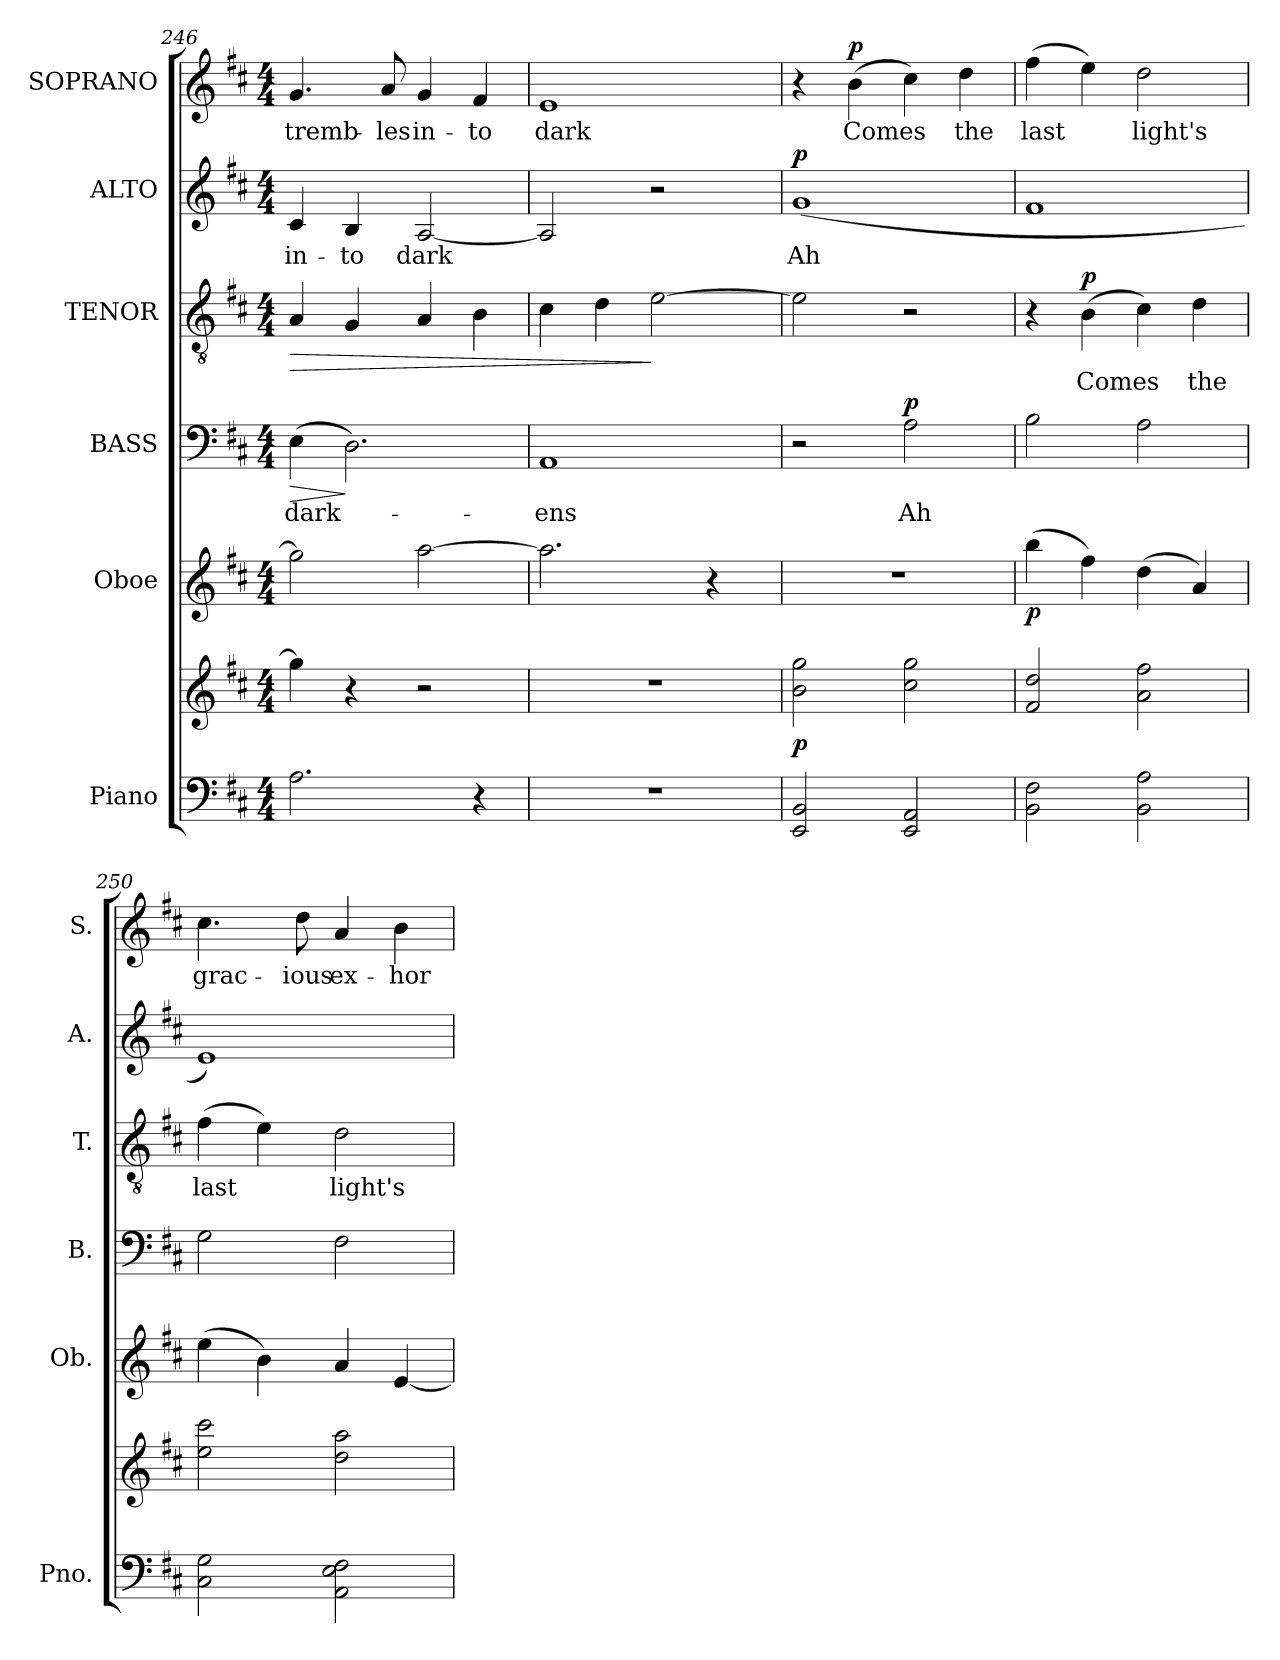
**kern	**kern	**dynam	**kern	**dynam	**kern	**text	**dynam	**kern	**text	**dynam	**kern	**text	**dynam	**kern	**text	**dynam
*part6	*part6	*part6	*part5	*part5	*part4	*part4	*part4	*part3	*part3	*part3	*part2	*part2	*part2	*part1	*part1	*part1
*staff7	*staff6	*staff6/7	*staff5	*staff5	*staff4	*staff4	*staff4	*staff3	*staff3	*staff3	*staff2	*staff2	*staff2	*staff1	*staff1	*staff1
*I"Piano	*	*	*I"Oboe	*	*I"BASS	*	*	*I"TENOR	*	*	*I"ALTO	*	*	*I"SOPRANO	*	*
*I'Pno.	*	*	*I'Ob.	*	*I'B.	*	*	*I'T.	*	*	*I'A.	*	*	*I'S.	*	*
*clefF4	*clefG2	*	*clefG2	*	*clefF4	*	*	*clefGv2	*	*	*clefG2	*	*	*clefG2	*	*
*	*	*	*	*	*	*	*	*ITrd7c12	*	*	*	*	*	*	*	*
*k[f#c#]	*k[f#c#]	*	*k[f#c#]	*	*k[f#c#]	*	*	*k[f#c#]	*	*	*k[f#c#]	*	*	*k[f#c#]	*	*
*D:	*D:	*	*D:	*	*D:	*	*	*D:	*	*	*D:	*	*	*D:	*	*
*M4/4	*M4/4	*	*M4/4	*	*M4/4	*	*	*M4/4	*	*	*M4/4	*	*	*M4/4	*	*
=246	=246	=246	=246	=246	=246	=246	=246	=246	=246	=246	=246	=246	=246	=246	=246	=246
!	!	!	!	!	!	!LO:LY:b:color=#000000	!LO:HP:b	!	!	!LO:HP:b	!	!	!	!	!	!
!	!	!	!	!	!	!	!	!	!	!	!	!LO:LY:b:color=#000000	!	!	!	!
!	!	!	!	!	!	!	!	!	!	!	!	!	!	!	!LO:LY:b:color=#000000	!
2.Ai\	4ggi\]	.	2ggi\]	.	(4Ei\	dark-	>	4AAi/	.	>	4c#i/	in-	.	4.gi/	tremb-	.
!	!	!	!	!	!	!	!	!	!	!	!	!LO:LY:b:color=#000000	!	!	!	!
.	4r	.	.	.	2.Di\)	.	]	4GGi/	.	.	4Bi/	-to	.	.	.	.
!	!	!	!	!	!	!	!	!	!	!	!	!	!	!	!LO:LY:b:color=#000000	!
.	.	.	.	.	.	.	.	.	.	.	.	.	.	8ai/	-les	.
!	!	!	!	!	!	!	!	!	!	!	!	!LO:LY:b:color=#000000	!	!	!	!
!	!	!	!	!	!	!	!	!	!	!	!	!	!	!	!LO:LY:b:color=#000000	!
.	2r	.	[>2aai\	.	.	.	.	4AAi/	.	.	[<2Ai/	dark	.	4gi/	in-	.
!	!	!	!	!	!	!	!	!	!	!	!	!	!	!	!LO:LY:b:color=#000000	!
4r	.	.	.	.	.	.	.	4BBi\	.	.	.	.	.	4f#i/	-to	.
=247	=247	=247	=247	=247	=247	=247	=247	=247	=247	=247	=247	=247	=247	=247	=247	=247
!	!	!	!	!	!	!LO:LY:b:color=#000000	!	!	!	!	!	!	!	!	!	!
!	!	!	!	!	!	!	!	!	!	!	!	!	!	!	!LO:LY:b:color=#000000	!
1r	1r	.	2.aai\]	.	1AAi	-ens	.	4C#i\	.	.	2Ai/]	.	.	1ei	dark	.
.	.	.	.	.	.	.	.	4Di\	.	.	.	.	.	.	.	.
.	.	.	.	.	.	.	.	[>2Ei\	.	]	2r	.	.	.	.	.
.	.	.	4r	.	.	.	.	.	.	.	.	.	.	.	.	.
=248	=248	=248	=248	=248	=248	=248	=248	=248	=248	=248	=248	=248	=248	=248	=248	=248
!	!	!	!	!	!	!	!	!	!	!	!	!LO:LY:b:color=#000000	!	!	!	!
2EEi/ 2BBi	2bi\ 2ggi	p	1r	.	2r	.	.	2Ei\]	.	.	(1gi	Ah	p	4r	.	.
!	!	!	!	!	!	!	!	!	!	!	!	!	!	!	!LO:LY:b:color=#000000	!
.	.	.	.	.	.	.	.	.	.	.	.	.	.	(4bi\	Comes	p
!	!	!	!	!	!	!LO:LY:b:color=#000000	!	!	!	!	!	!	!	!	!	!
2EEi/ 2AAi	2cc#i\ 2ggi	.	.	.	2Ai\	Ah	p	2r	.	.	.	.	.	4cc#i\)	.	.
!	!	!	!	!	!	!	!	!	!	!	!	!	!	!	!LO:LY:b:color=#000000	!
.	.	.	.	.	.	.	.	.	.	.	.	.	.	4ddi\	the	.
=249	=249	=249	=249	=249	=249	=249	=249	=249	=249	=249	=249	=249	=249	=249	=249	=249
!	!	!	!	!	!	!	!	!	!	!	!	!	!	!	!LO:LY:b:color=#000000	!
2BBi\ 2F#i	2f#i/ 2ddi	.	(4bbi\	p	2Bi\	.	.	4r	.	.	1f#i	.	.	(4ff#i\	last	.
!	!	!	!	!	!	!	!	!	!LO:LY:b:color=#000000	!	!	!	!	!	!	!
.	.	.	4ff#i\)	.	.	.	.	(4BBi\	Comes	p	.	.	.	4eei\)	.	.
!	!	!	!	!	!	!	!	!	!	!	!	!	!	!	!LO:LY:b:color=#000000	!
2BBi\ 2Ai	2ai\ 2ff#i	.	(4ddi\	.	2Ai\	.	.	4C#i\)	.	.	.	.	.	2ddi\	light's	.
!	!	!	!	!	!	!	!	!	!LO:LY:b:color=#000000	!	!	!	!	!	!	!
.	.	.	4ai/)	.	.	.	.	4Di\	the	.	.	.	.	.	.	.
=250	=250	=250	=250	=250	=250	=250	=250	=250	=250	=250	=250	=250	=250	=250	=250	=250
!	!	!	!	!	!	!	!	!	!LO:LY:b:color=#000000	!	!	!	!	!	!	!
!	!	!	!	!	!	!	!	!	!	!	!	!	!	!	!LO:LY:b:color=#000000	!
2C#i\ 2Gi	2eei\ 2ccc#i	.	(4eei\	.	2Gi\	.	.	(4F#i\	last	.	1ei)	.	.	4.cc#i\	grac-	.
.	.	.	4bi\)	.	.	.	.	4Ei\)	.	.	.	.	.	.	.	.
!	!	!	!	!	!	!	!	!	!	!	!	!	!	!	!LO:LY:b:color=#000000	!
.	.	.	.	.	.	.	.	.	.	.	.	.	.	8ddi\	-ious	.
!	!	!	!	!	!	!	!	!	!LO:LY:b:color=#000000	!	!	!	!	!	!	!
!	!	!	!	!	!	!	!	!	!	!	!	!	!	!	!LO:LY:b:color=#000000	!
2AAi\ 2Ei 2F#i	2ddi\ 2aai	.	4ai/	.	2F#i\	.	.	2Di\	light's	.	.	.	.	4ai/	ex-	.
!	!	!	!	!	!	!	!	!	!	!	!	!	!	!	!LO:LY:b:color=#000000	!
.	.	.	[<4ei/	.	.	.	.	.	.	.	.	.	.	4bi\	-hor-	.
=	=	=	=	=	=	=	=	=	=	=	=	=	=	=	=	=
*-	*-	*-	*-	*-	*-	*-	*-	*-	*-	*-	*-	*-	*-	*-	*-	*-
